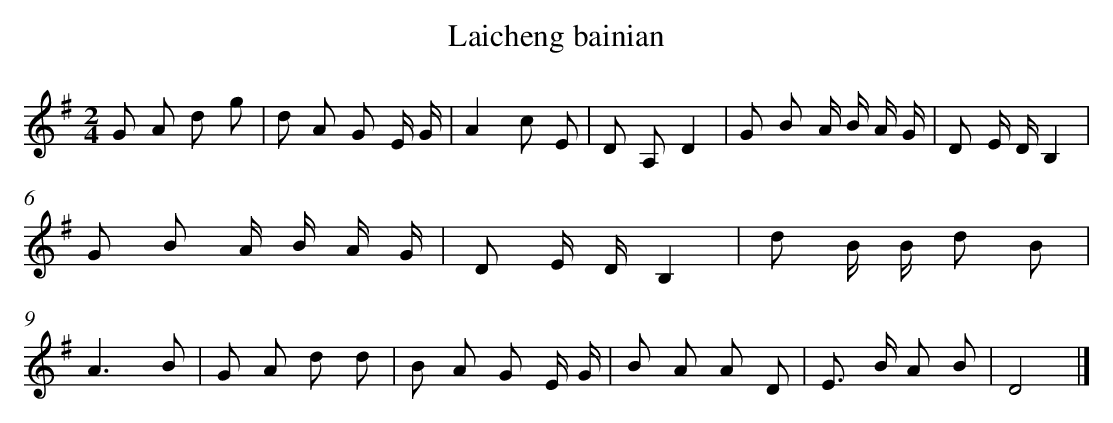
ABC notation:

X:1
T: Laicheng bainian
L: 1/8
M: 2/4
K: G
G A d g [I:setbarnb 1]|
d A G E/ G/ |
A2c E |
D A,D2 |
G B A/ B/ A/ G/ |
D E/ D/B,2 |
G B A/ B/ A/ G/ |
D E/ D/B,2 |
d B/ B/ d B |
A3B |
G A d d |
B A G E/ G/ |
B A A D |
E> B A B |
D4 |]
